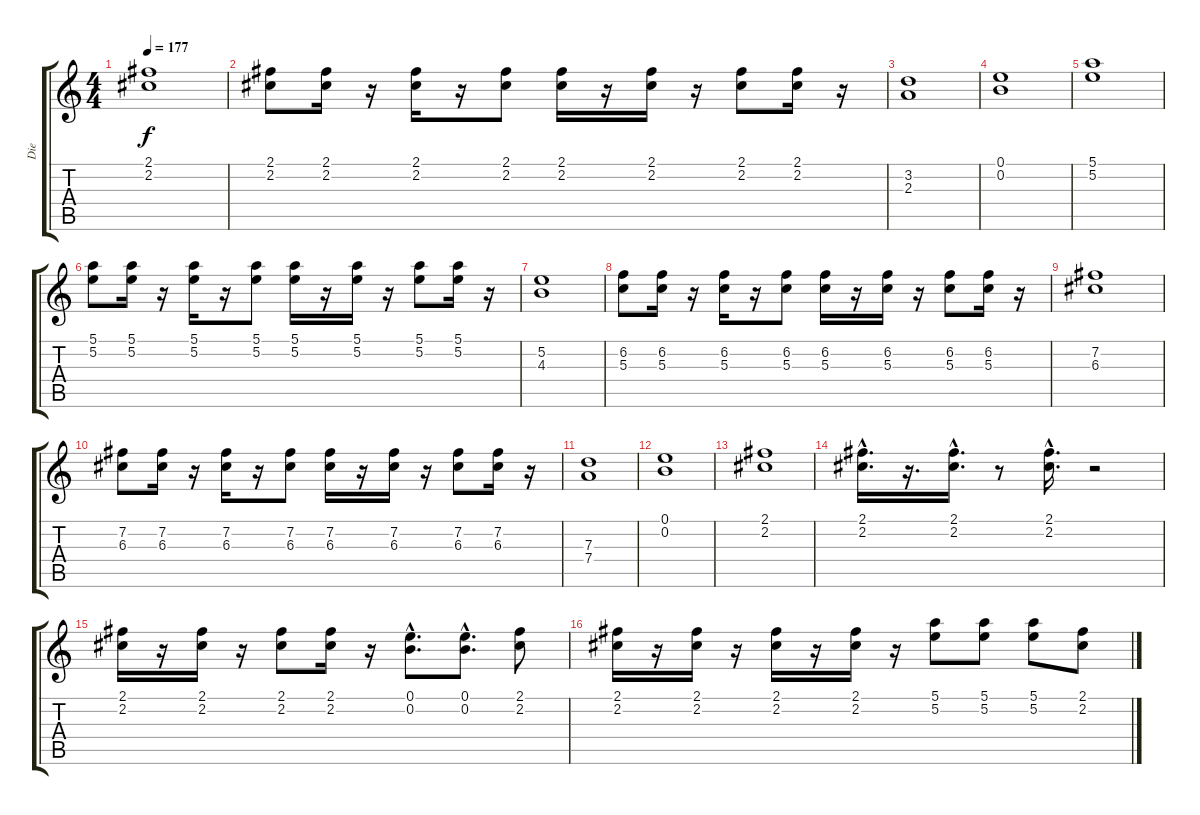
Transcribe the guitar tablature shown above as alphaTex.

\track ("Die" "Die") {instrument distortionguitar}
\staff {score tabs}
\tuning (E4 B3 G3 D3 A2 E2) {hide}
\ts (4 4)
\tempo 177
\clef g2
\ks c
(2.1 2.2).1{dy f} |
(2.1 2.2).8 (2.1 2.2).16 r.16 (2.1 2.2).16 r.16 (2.1 2.2).8 (2.1 2.2).16 r.16 (2.1 2.2).16 r.16 (2.1 2.2).8 (2.1 2.2).16 r.16 |
(3.2 2.3).1 |
(0.1 0.2).1 |
(5.1 5.2).1 |
(5.1 5.2).8 (5.1 5.2).16 r.16 (5.1 5.2).16 r.16 (5.1 5.2).8 (5.1 5.2).16 r.16 (5.1 5.2).16 r.16 (5.1 5.2).8 (5.1 5.2).16 r.16 |
(5.2 4.3).1 |
(6.2 5.3).8 (6.2 5.3).16 r.16 (6.2 5.3).16 r.16 (6.2 5.3).8 (6.2 5.3).16 r.16 (6.2 5.3).16 r.16 (6.2 5.3).8 (6.2 5.3).16 r.16 |
(7.2 6.3).1 |
(7.2 6.3).8 (7.2 6.3).16 r.16 (7.2 6.3).16 r.16 (7.2 6.3).8 (7.2 6.3).16 r.16 (7.2 6.3).16 r.16 (7.2 6.3).8 (7.2 6.3).16 r.16 |
(7.3 7.4).1 |
(0.1 0.2).1 |
(2.1 2.2).1 |
(2.1{hac} 2.2{hac}).16{d} r.16{d} (2.1{hac} 2.2{hac}).16{d} r.8 (2.1{hac} 2.2{hac}).16{d} r.2 |
(2.1 2.2).16 r.16 (2.1 2.2).16 r.16 (2.1 2.2).8 (2.1 2.2).16 r.16 (0.1{hac} 0.2{hac}).8{d} (0.1{hac} 0.2{hac}).8{d} (2.1 2.2).8 |
(2.1 2.2).16 r.16 (2.1 2.2).16 r.16 (2.1 2.2).16 r.16 (2.1 2.2).16 r.16 (5.1 5.2).8 (5.1 5.2).8 (5.1 5.2).8 (2.1 2.2).8
